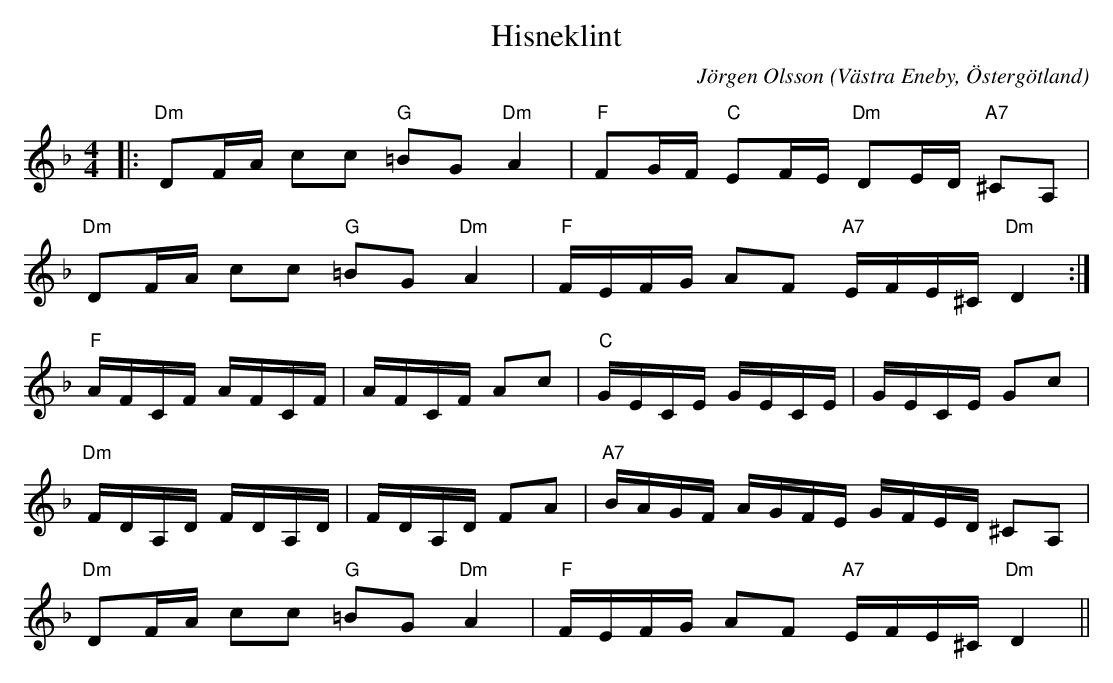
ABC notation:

X:1
T:Hisneklint
C:Jörgen Olsson
O:Västra Eneby, Östergötland
Q:80
M:4/4
L:1/8
K:Dm
|:"Dm"DF/A/ cc "G"=BG"Dm"A2|"F"FG/F/ "C"EF/E/ "Dm"DE/D/ "A7"^CA,|
"Dm"DF/A/ cc "G"=BG"Dm"A2|"F"F/E/F/G/ AF "A7"E/F/E/^C/ "Dm"D2 :|
"F" A/F/C/F/ A/F/C/F/ | A/F/C/F/ Ac| "C" G/E/C/E/ G/E/C/E/ | G/E/C/E/ Gc|
"Dm" F/D/A,/D/ F/D/A,/D/ | F/D/A,/D/ FA | "A7" B/A/G/F/ A/G/F/E/ G/F/E/D/ ^CA,|
"Dm"DF/A/ cc "G"=BG"Dm"A2|"F"F/E/F/G/ AF "A7"E/F/E/^C/ "Dm"D2 ||
